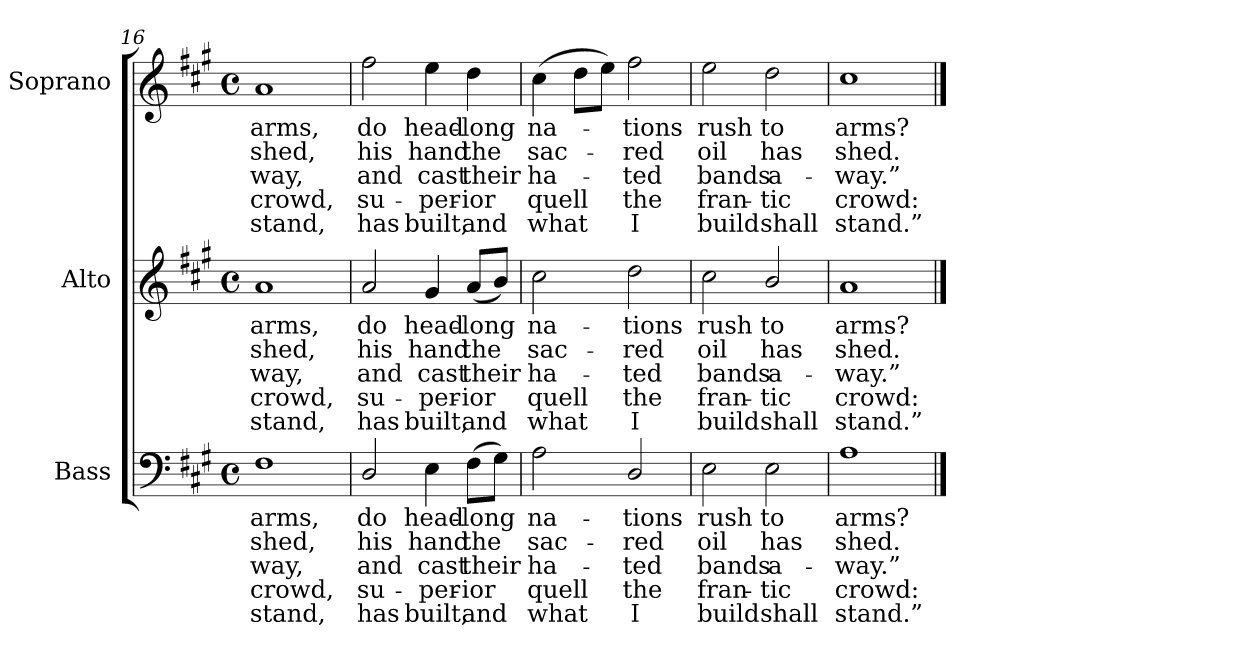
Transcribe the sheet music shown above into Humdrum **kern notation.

**kern	**text	**text	**text	**text	**text	**kern	**text	**text	**text	**text	**text	**kern	**text	**text	**text	**text	**text
*part3	*part3	*part3	*part3	*part3	*part3	*part2	*part2	*part2	*part2	*part2	*part2	*part1	*part1	*part1	*part1	*part1	*part1
*staff3	*staff3	*staff3	*staff3	*staff3	*staff3	*staff2	*staff2	*staff2	*staff2	*staff2	*staff2	*staff1	*staff1	*staff1	*staff1	*staff1	*staff1
*I"Bass	*	*	*	*	*	*I"Alto	*	*	*	*	*	*I"Soprano	*	*	*	*	*
*I'B.	*	*	*	*	*	*I'A.	*	*	*	*	*	*I'S.	*	*	*	*	*
*clefF4	*	*	*	*	*	*clefG2	*	*	*	*	*	*clefG2	*	*	*	*	*
*k[f#c#g#]	*	*	*	*	*	*k[f#c#g#]	*	*	*	*	*	*k[f#c#g#]	*	*	*	*	*
*A:	*	*	*	*	*	*A:	*	*	*	*	*	*A:	*	*	*	*	*
*M4/4	*	*	*	*	*	*M4/4	*	*	*	*	*	*M4/4	*	*	*	*	*
*met(c)	*	*	*	*	*	*met(c)	*	*	*	*	*	*met(c)	*	*	*	*	*
=16	=16	=16	=16	=16	=16	=16	=16	=16	=16	=16	=16	=16	=16	=16	=16	=16	=16
!	!LO:LY:b:color=#000000	!LO:LY:b:color=#000000	!LO:LY:b:color=#000000	!LO:LY:b:color=#000000	!LO:LY:b:color=#000000	!	!	!	!	!	!	!	!	!	!	!	!
!	!	!	!	!	!	!	!LO:LY:b:color=#000000	!LO:LY:b:color=#000000	!LO:LY:b:color=#000000	!LO:LY:b:color=#000000	!LO:LY:b:color=#000000	!	!	!	!	!	!
!	!	!	!	!	!	!	!	!	!	!	!	!	!LO:LY:b:color=#000000	!LO:LY:b:color=#000000	!LO:LY:b:color=#000000	!LO:LY:b:color=#000000	!LO:LY:b:color=#000000
1F#i	arms,	shed,	way,	crowd,	stand,	1ai	arms,	shed,	way,	crowd,	stand,	1ai	arms,	shed,	way,	crowd,	stand,
=17	=17	=17	=17	=17	=17	=17	=17	=17	=17	=17	=17	=17	=17	=17	=17	=17	=17
!	!LO:LY:b:color=#000000	!LO:LY:b:color=#000000	!LO:LY:b:color=#000000	!LO:LY:b:color=#000000	!LO:LY:b:color=#000000	!	!	!	!	!	!	!	!	!	!	!	!
!	!	!	!	!	!	!	!LO:LY:b:color=#000000	!LO:LY:b:color=#000000	!LO:LY:b:color=#000000	!LO:LY:b:color=#000000	!LO:LY:b:color=#000000	!	!	!	!	!	!
!	!	!	!	!	!	!	!	!	!	!	!	!	!LO:LY:b:color=#000000	!LO:LY:b:color=#000000	!LO:LY:b:color=#000000	!LO:LY:b:color=#000000	!LO:LY:b:color=#000000
2Di/	do	his	and	su-	-has	2ai/	do	his	and	su-	-has	2ff#i\	do	his	and	su-	-has
!	!LO:LY:b:color=#000000	!LO:LY:b:color=#000000	!LO:LY:b:color=#000000	!LO:LY:b:color=#000000	!LO:LY:b:color=#000000	!	!	!	!	!	!	!	!	!	!	!	!
!	!	!	!	!	!	!	!LO:LY:b:color=#000000	!LO:LY:b:color=#000000	!LO:LY:b:color=#000000	!LO:LY:b:color=#000000	!LO:LY:b:color=#000000	!	!	!	!	!	!
!	!	!	!	!	!	!	!	!	!	!	!	!	!LO:LY:b:color=#000000	!LO:LY:b:color=#000000	!LO:LY:b:color=#000000	!LO:LY:b:color=#000000	!LO:LY:b:color=#000000
4Ei\	head-	hand	cast	per-	-built,	4g#i/	head-	hand	cast	per-	-built,	4eei\	head-	hand	cast	per-	-built,
!	!LO:LY:b:color=#000000	!LO:LY:b:color=#000000	!LO:LY:b:color=#000000	!LO:LY:b:color=#000000	!LO:LY:b:color=#000000	!	!	!	!	!	!	!	!	!	!	!	!
!	!	!	!	!	!	!	!LO:LY:b:color=#000000	!LO:LY:b:color=#000000	!LO:LY:b:color=#000000	!LO:LY:b:color=#000000	!LO:LY:b:color=#000000	!	!	!	!	!	!
!	!	!	!	!	!	!	!	!	!	!	!	!	!LO:LY:b:color=#000000	!LO:LY:b:color=#000000	!LO:LY:b:color=#000000	!LO:LY:b:color=#000000	!LO:LY:b:color=#000000
(8F#i\L	-long	the	their	ior	and	(8ai/L	-long	the	their	ior	and	4ddi\	-long	the	their	ior	and
8G#i\J)	.	.	.	.	.	8bi/J)	.	.	.	.	.	.	.	.	.	.	.
=18	=18	=18	=18	=18	=18	=18	=18	=18	=18	=18	=18	=18	=18	=18	=18	=18	=18
!	!LO:LY:b:color=#000000	!LO:LY:b:color=#000000	!LO:LY:b:color=#000000	!LO:LY:b:color=#000000	!LO:LY:b:color=#000000	!	!	!	!	!	!	!	!	!	!	!	!
!	!	!	!	!	!	!	!LO:LY:b:color=#000000	!LO:LY:b:color=#000000	!LO:LY:b:color=#000000	!LO:LY:b:color=#000000	!LO:LY:b:color=#000000	!	!	!	!	!	!
!	!	!	!	!	!	!	!	!	!	!	!	!	!LO:LY:b:color=#000000	!LO:LY:b:color=#000000	!LO:LY:b:color=#000000	!LO:LY:b:color=#000000	!LO:LY:b:color=#000000
2Ai\	na-	sac-	ha-	-quell	what	2cc#i\	na-	sac-	ha-	-quell	what	(4cc#i\	na-	sac-	ha-	-quell	what
.	.	.	.	.	.	.	.	.	.	.	.	8ddi\L	.	.	.	.	.
.	.	.	.	.	.	.	.	.	.	.	.	8eei\J)	.	.	.	.	.
!	!LO:LY:b:color=#000000	!LO:LY:b:color=#000000	!LO:LY:b:color=#000000	!LO:LY:b:color=#000000	!LO:LY:b:color=#000000	!	!	!	!	!	!	!	!	!	!	!	!
!	!	!	!	!	!	!	!LO:LY:b:color=#000000	!LO:LY:b:color=#000000	!LO:LY:b:color=#000000	!LO:LY:b:color=#000000	!LO:LY:b:color=#000000	!	!	!	!	!	!
!	!	!	!	!	!	!	!	!	!	!	!	!	!LO:LY:b:color=#000000	!LO:LY:b:color=#000000	!LO:LY:b:color=#000000	!LO:LY:b:color=#000000	!LO:LY:b:color=#000000
2Di/	-tions	-red	ted	the	I	2ddi\	-tions	-red	ted	the	I	2ff#i\	-tions	-red	ted	the	I
=19	=19	=19	=19	=19	=19	=19	=19	=19	=19	=19	=19	=19	=19	=19	=19	=19	=19
!	!LO:LY:b:color=#000000	!LO:LY:b:color=#000000	!LO:LY:b:color=#000000	!LO:LY:b:color=#000000	!LO:LY:b:color=#000000	!	!	!	!	!	!	!	!	!	!	!	!
!	!	!	!	!	!	!	!LO:LY:b:color=#000000	!LO:LY:b:color=#000000	!LO:LY:b:color=#000000	!LO:LY:b:color=#000000	!LO:LY:b:color=#000000	!	!	!	!	!	!
!	!	!	!	!	!	!	!	!	!	!	!	!	!LO:LY:b:color=#000000	!LO:LY:b:color=#000000	!LO:LY:b:color=#000000	!LO:LY:b:color=#000000	!LO:LY:b:color=#000000
2Ei\	rush	oil	bands	fran-	-build	2cc#i\	rush	oil	bands	fran-	-build	2eei\	rush	oil	bands	fran-	-build
!	!LO:LY:b:color=#000000	!LO:LY:b:color=#000000	!LO:LY:b:color=#000000	!LO:LY:b:color=#000000	!LO:LY:b:color=#000000	!	!	!	!	!	!	!	!	!	!	!	!
!	!	!	!	!	!	!	!LO:LY:b:color=#000000	!LO:LY:b:color=#000000	!LO:LY:b:color=#000000	!LO:LY:b:color=#000000	!LO:LY:b:color=#000000	!	!	!	!	!	!
!	!	!	!	!	!	!	!	!	!	!	!	!	!LO:LY:b:color=#000000	!LO:LY:b:color=#000000	!LO:LY:b:color=#000000	!LO:LY:b:color=#000000	!LO:LY:b:color=#000000
2Ei\	to	has	a-	-tic	shall	2bi/	to	has	a-	-tic	shall	2ddi\	to	has	a-	-tic	shall
=20	=20	=20	=20	=20	=20	=20	=20	=20	=20	=20	=20	=20	=20	=20	=20	=20	=20
!	!LO:LY:b:color=#000000	!LO:LY:b:color=#000000	!LO:LY:b:color=#000000	!LO:LY:b:color=#000000	!LO:LY:b:color=#000000	!	!	!	!	!	!	!	!	!	!	!	!
!	!	!	!	!	!	!	!LO:LY:b:color=#000000	!LO:LY:b:color=#000000	!LO:LY:b:color=#000000	!LO:LY:b:color=#000000	!LO:LY:b:color=#000000	!	!	!	!	!	!
!	!	!	!	!	!	!	!	!	!	!	!	!	!LO:LY:b:color=#000000	!LO:LY:b:color=#000000	!LO:LY:b:color=#000000	!LO:LY:b:color=#000000	!LO:LY:b:color=#000000
1Ai	arms?	shed.	way.”	crowd:	stand.”	1ai	arms?	shed.	way.”	crowd:	stand.”	1cc#i	arms?	shed.	way.”	crowd:	stand.”
==	==	==	==	==	==	==	==	==	==	==	==	==	==	==	==	==	==
*-	*-	*-	*-	*-	*-	*-	*-	*-	*-	*-	*-	*-	*-	*-	*-	*-	*-
